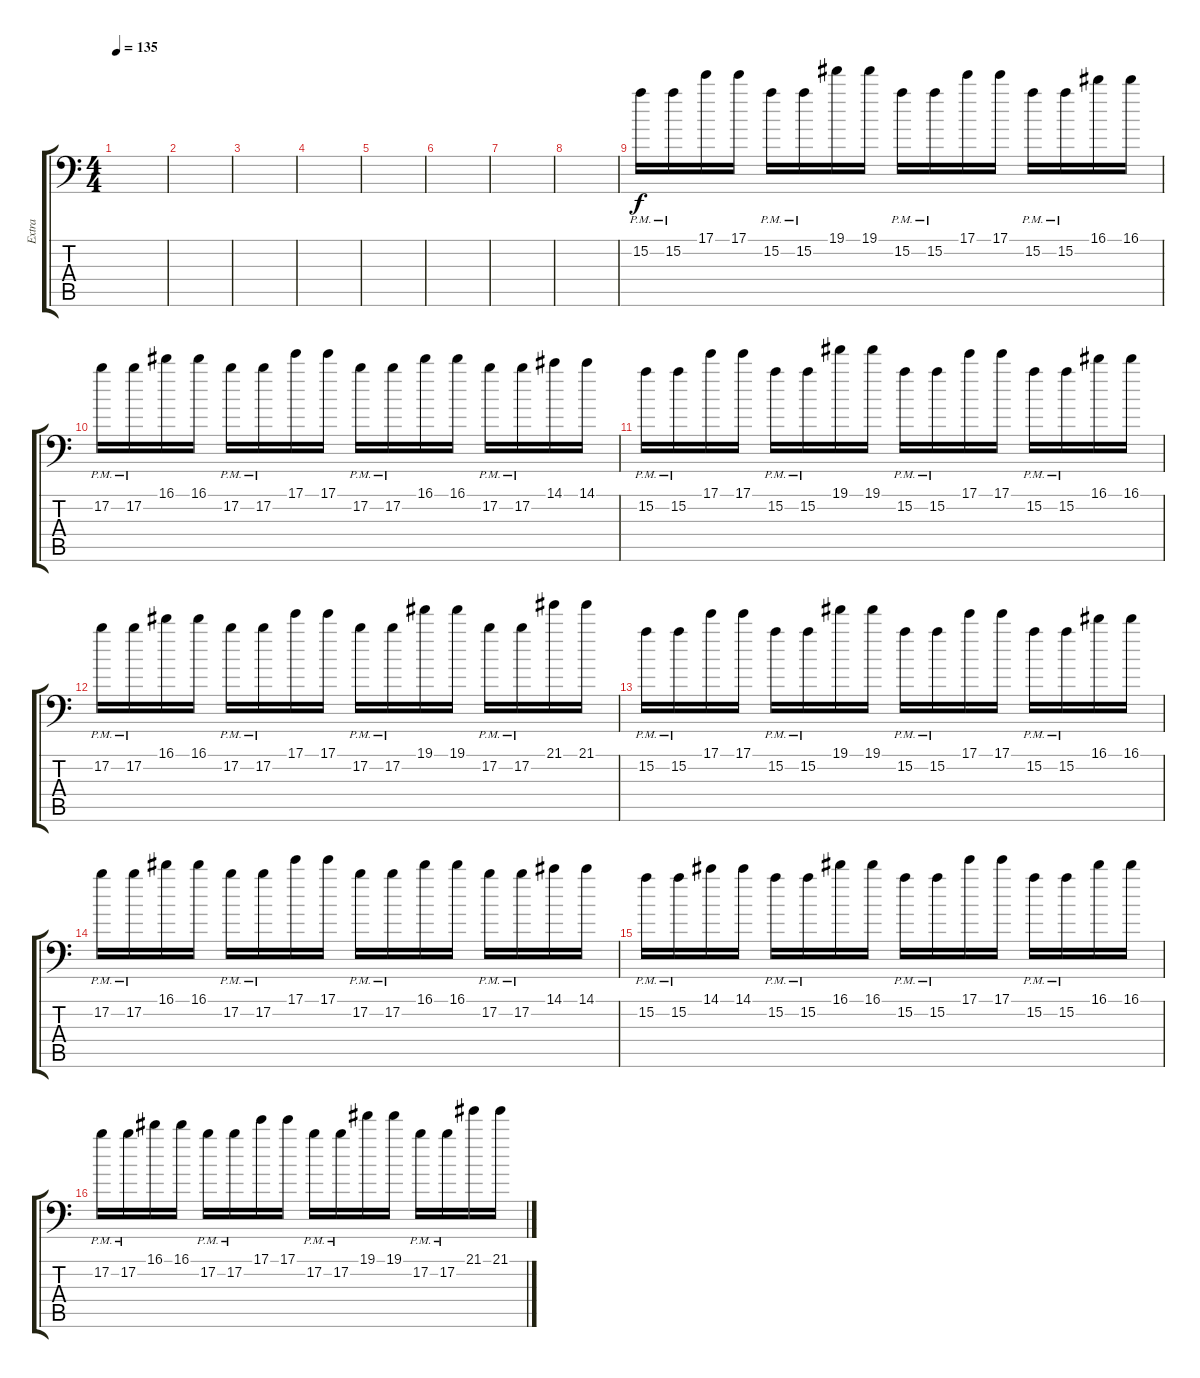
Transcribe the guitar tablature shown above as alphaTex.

\track ("Extra" "Extra") {instrument distortionguitar}
\staff {score tabs}
\tuning (B3 Gb3 D3 A2 E2 A1) {hide}
\ts (4 4)
\tempo 135
\clef f4
\ks c
|
|
|
|
|
|
|
|
15.2{pm}.16 15.2{pm}.16 17.1.16 17.1.16 15.2{pm}.16 15.2{pm}.16 19.1.16 19.1.16 15.2{pm}.16 15.2{pm}.16 17.1.16 17.1.16 15.2{pm}.16 15.2{pm}.16 16.1.16 16.1.16 |
17.2{pm}.16 17.2{pm}.16 16.1.16 16.1.16 17.2{pm}.16 17.2{pm}.16 17.1.16 17.1.16 17.2{pm}.16 17.2{pm}.16 16.1.16 16.1.16 17.2{pm}.16 17.2{pm}.16 14.1.16 14.1.16 |
15.2{pm}.16 15.2{pm}.16 17.1.16 17.1.16 15.2{pm}.16 15.2{pm}.16 19.1.16 19.1.16 15.2{pm}.16 15.2{pm}.16 17.1.16 17.1.16 15.2{pm}.16 15.2{pm}.16 16.1.16 16.1.16 |
17.2{pm}.16 17.2{pm}.16 16.1.16 16.1.16 17.2{pm}.16 17.2{pm}.16 17.1.16 17.1.16 17.2{pm}.16 17.2{pm}.16 19.1.16 19.1.16 17.2{pm}.16 17.2{pm}.16 21.1.16 21.1.16 |
15.2{pm}.16 15.2{pm}.16 17.1.16 17.1.16 15.2{pm}.16 15.2{pm}.16 19.1.16 19.1.16 15.2{pm}.16 15.2{pm}.16 17.1.16 17.1.16 15.2{pm}.16 15.2{pm}.16 16.1.16 16.1.16 |
17.2{pm}.16 17.2{pm}.16 16.1.16 16.1.16 17.2{pm}.16 17.2{pm}.16 17.1.16 17.1.16 17.2{pm}.16 17.2{pm}.16 16.1.16 16.1.16 17.2{pm}.16 17.2{pm}.16 14.1.16 14.1.16 |
15.2{pm}.16 15.2{pm}.16 14.1.16 14.1.16 15.2{pm}.16 15.2{pm}.16 16.1.16 16.1.16 15.2{pm}.16 15.2{pm}.16 17.1.16 17.1.16 15.2{pm}.16 15.2{pm}.16 16.1.16 16.1.16 |
17.2{pm}.16 17.2{pm}.16 16.1.16 16.1.16 17.2{pm}.16 17.2{pm}.16 17.1.16 17.1.16 17.2{pm}.16 17.2{pm}.16 19.1.16 19.1.16 17.2{pm}.16 17.2{pm}.16 21.1.16 21.1.16
